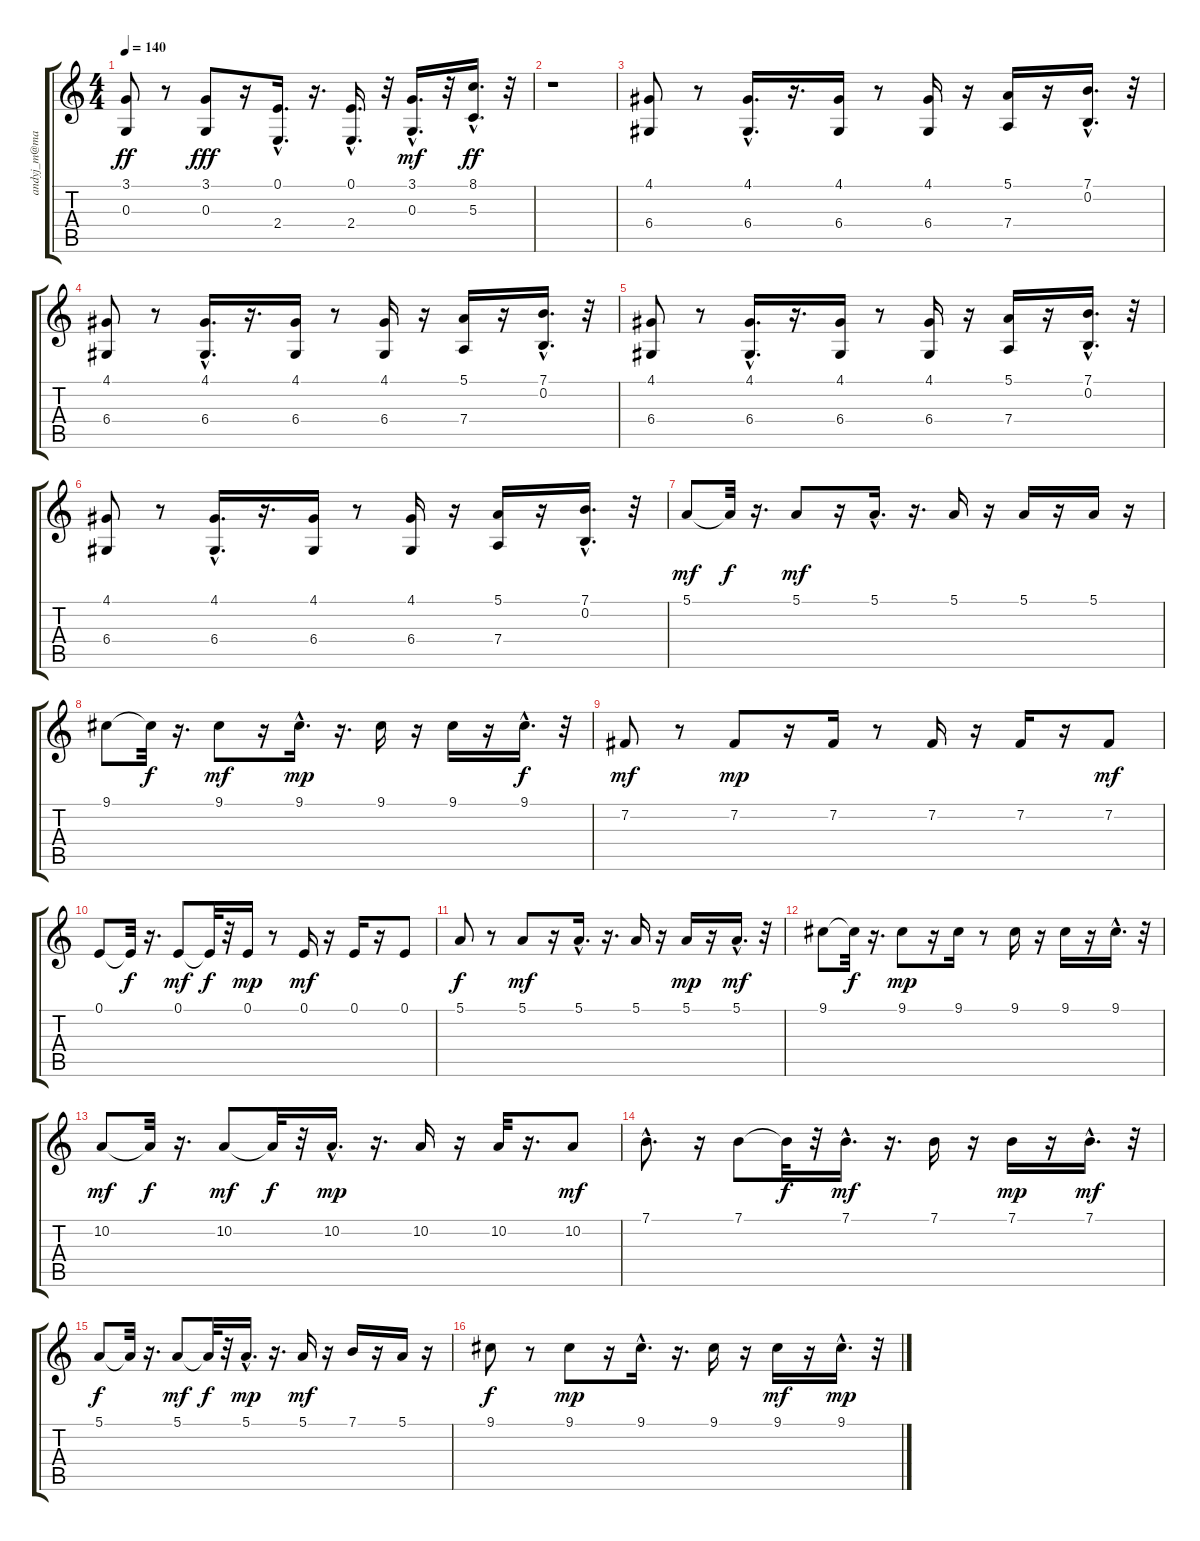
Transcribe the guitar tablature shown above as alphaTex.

\track ("" "andyj_m@ma") {instrument lead2sawtooth}
\staff {score tabs}
\tuning (E4 B3 G3 D3 A2 E2) {hide}
\ts (4 4)
\tempo 140
\clef g2
\ks c
(3.1 0.3).8{dy ff} r.8 (3.1 0.3).8{dy fff} r.16 (0.1 2.4{hac}).16{d} r.16{d} (0.1 2.4{hac}).16{d} r.32 (3.1 0.3{hac}).16{d dy mf} r.32 (8.1 5.3{hac}).16{d dy ff} r.32 |
r.1 |
(4.1 6.4).8 r.8 (4.1{hac} 6.4{hac}).16{d} r.16{d} (4.1 6.4).16 r.8 (4.1 6.4).16 r.16 (5.1 7.4).16 r.16 (7.1{hac} 0.2{hac}).16{d} r.32 |
(4.1 6.4).8 r.8 (4.1{hac} 6.4{hac}).16{d} r.16{d} (4.1 6.4).16 r.8 (4.1 6.4).16 r.16 (5.1 7.4).16 r.16 (7.1{hac} 0.2{hac}).16{d} r.32 |
(4.1 6.4).8 r.8 (4.1{hac} 6.4{hac}).16{d} r.16{d} (4.1 6.4).16 r.8 (4.1 6.4).16 r.16 (5.1 7.4).16 r.16 (7.1{hac} 0.2{hac}).16{d} r.32 |
(4.1 6.4).8 r.8 (4.1{hac} 6.4{hac}).16{d} r.16{d} (4.1 6.4).16 r.8 (4.1 6.4).16 r.16 (5.1 7.4).16 r.16 (7.1{hac} 0.2{hac}).16{d} r.32 |
5.1.8{dy mf} 5.1{t}.32{dy f} r.16{d} 5.1.8{dy mf} r.16 5.1{hac}.16{d} r.16{d} 5.1.16 r.16 5.1.16 r.16 5.1.16 r.16 |
9.1.8 9.1{t}.32{dy f} r.16{d} 9.1.8{dy mf} r.16 9.1{hac}.16{d dy mp} r.16{d} 9.1.16 r.16 9.1.16 r.16 9.1{hac}.16{d dy f} r.32 |
7.2.8{dy mf} r.8 7.2.8{dy mp} r.16 7.2.16 r.8 7.2.16 r.16 7.2.16 r.16 7.2.8{dy mf} |
0.1.8 0.1{t}.32{dy f} r.16{d} 0.1.8{dy mf} 0.1{t}.32{dy f} r.32 0.1.16{dy mp} r.8 0.1.16{dy mf} r.16 0.1.16 r.16 0.1.8 |
5.1.8{dy f} r.8 5.1.8{dy mf} r.16 5.1{hac}.16{d} r.16{d} 5.1.16 r.16 5.1.16{dy mp} r.16 5.1{hac}.16{d dy mf} r.32 |
9.1.8 9.1{t}.32{dy f} r.16{d} 9.1.8{dy mp} r.16 9.1.16 r.8 9.1.16 r.16 9.1.16 r.16 9.1{hac}.16{d} r.32 |
10.2.8{dy mf} 10.2{t}.32{dy f} r.16{d} 10.2.8{dy mf} 10.2{t}.32{dy f} r.32 10.2{hac}.16{d dy mp} r.16{d} 10.2.16 r.16 10.2.32 r.16{d} 10.2.8{dy mf} |
7.1{hac}.8{d} r.16 7.1.8 7.1{t}.32{dy f} r.32 7.1{hac}.16{d dy mf} r.16{d} 7.1.16 r.16 7.1.16{dy mp} r.16 7.1{hac}.16{d dy mf} r.32 |
5.1.8{dy f} 5.1{t}.32 r.16{d} 5.1.8{dy mf} 5.1{t}.32{dy f} r.32 5.1{hac}.16{d dy mp} r.16{d} 5.1.16{dy mf} r.16 7.1.16 r.16 5.1.16 r.16 |
9.1.8{dy f} r.8 9.1.8{dy mp} r.16 9.1{hac}.16{d} r.16{d} 9.1.16 r.16 9.1.16{dy mf} r.16 9.1{hac}.16{d dy mp} r.32
